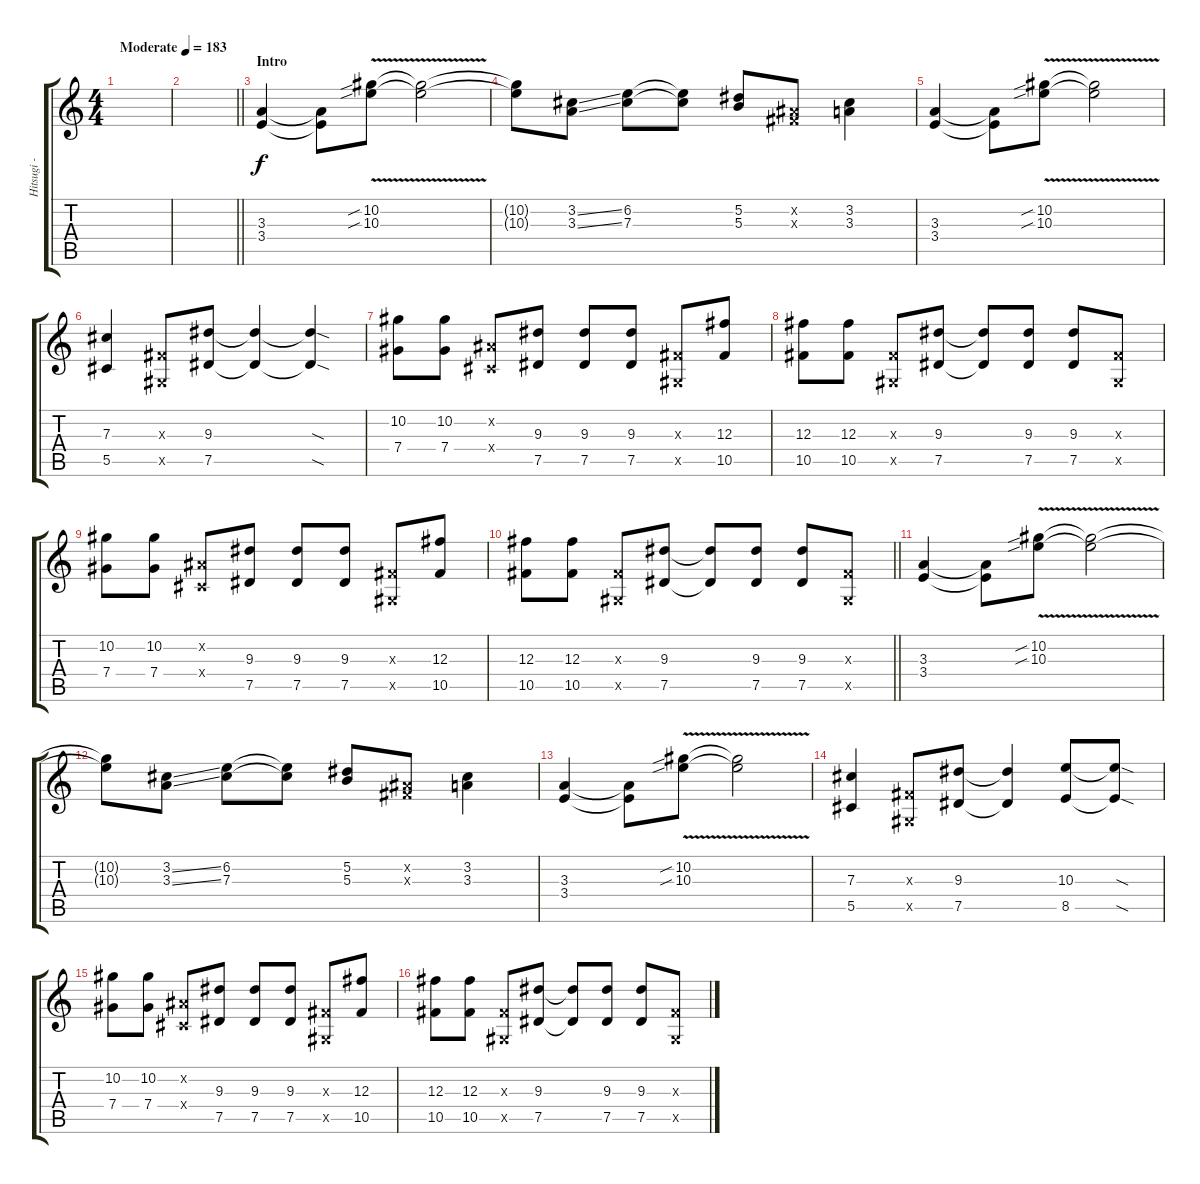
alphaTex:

\track ("Hitsugi - Guitar 2" "Hitsugi - ") {instrument overdrivenguitar}
\staff {score tabs}
\tuning (Eb4 Bb3 Gb3 Db3 Ab2 Eb2) {hide}
\ts (4 4)
\tempo (183 "Moderate")
\clef g2
\ks c
|
\barLineRight lightlight
|
\section ("" "Intro")
(3.3 3.4).4 (3.3{t} 3.4{t}).8 (10.2{v sib} 10.3{v sib}).8 (10.2{t} 10.3{t}).2 |
(10.2{t} 10.3{t}).8 (3.2{ss} 3.3{ss}).8 (6.2 7.3).8 (6.2{t} 7.3{t}).8 (5.2 5.3).8 (0.2{x} 0.3{x}).8 (3.2 3.3).4 |
(3.3 3.4).4 (3.3{t} 3.4{t}).8 (10.2{v sib} 10.3{v sib}).8 (10.2{t} 10.3{t}).2 |
(7.3 5.5).4 (0.3{x} 0.5{x}).8 (9.3 7.5).8 (9.3{t} 7.5{t}).4 (9.3{sod t} 7.5{sod t}).4 |
(10.2 7.4).8 (10.2 7.4).8 (0.2{x} 0.4{x}).8 (9.3 7.5).8 (9.3 7.5).8 (9.3 7.5).8 (0.3{x} 0.5{x}).8 (12.3 10.5).8 |
(12.3 10.5).8 (12.3 10.5).8 (0.3{x} 0.5{x}).8 (9.3 7.5).8 (9.3{t} 7.5{t}).8 (9.3 7.5).8 (9.3 7.5).8 (0.3{x} 0.5{x}).8 |
(10.2 7.4).8 (10.2 7.4).8 (0.2{x} 0.4{x}).8 (9.3 7.5).8 (9.3 7.5).8 (9.3 7.5).8 (0.3{x} 0.5{x}).8 (12.3 10.5).8 |
\barLineRight lightlight
(12.3 10.5).8 (12.3 10.5).8 (0.3{x} 0.5{x}).8 (9.3 7.5).8 (9.3{t} 7.5{t}).8 (9.3 7.5).8 (9.3 7.5).8 (0.3{x} 0.5{x}).8 |
\section ("" "")
(3.3 3.4).4 (3.3{t} 3.4{t}).8 (10.2{v sib} 10.3{v sib}).8 (10.2{t} 10.3{t}).2 |
(10.2{t} 10.3{t}).8 (3.2{ss} 3.3{ss}).8 (6.2 7.3).8 (6.2{t} 7.3{t}).8 (5.2 5.3).8 (0.2{x} 0.3{x}).8 (3.2 3.3).4 |
(3.3 3.4).4 (3.3{t} 3.4{t}).8 (10.2{v sib} 10.3{v sib}).8 (10.2{t} 10.3{t}).2 |
(7.3 5.5).4 (0.3{x} 0.5{x}).8 (9.3 7.5).8 (9.3{t} 7.5{t}).4 (10.3 8.5).8 (10.3{sod t} 8.5{sod t}).8 |
(10.2 7.4).8 (10.2 7.4).8 (0.2{x} 0.4{x}).8 (9.3 7.5).8 (9.3 7.5).8 (9.3 7.5).8 (0.3{x} 0.5{x}).8 (12.3 10.5).8 |
(12.3 10.5).8 (12.3 10.5).8 (0.3{x} 0.5{x}).8 (9.3 7.5).8 (9.3{t} 7.5{t}).8 (9.3 7.5).8 (9.3 7.5).8 (0.3{x} 0.5{x}).8
